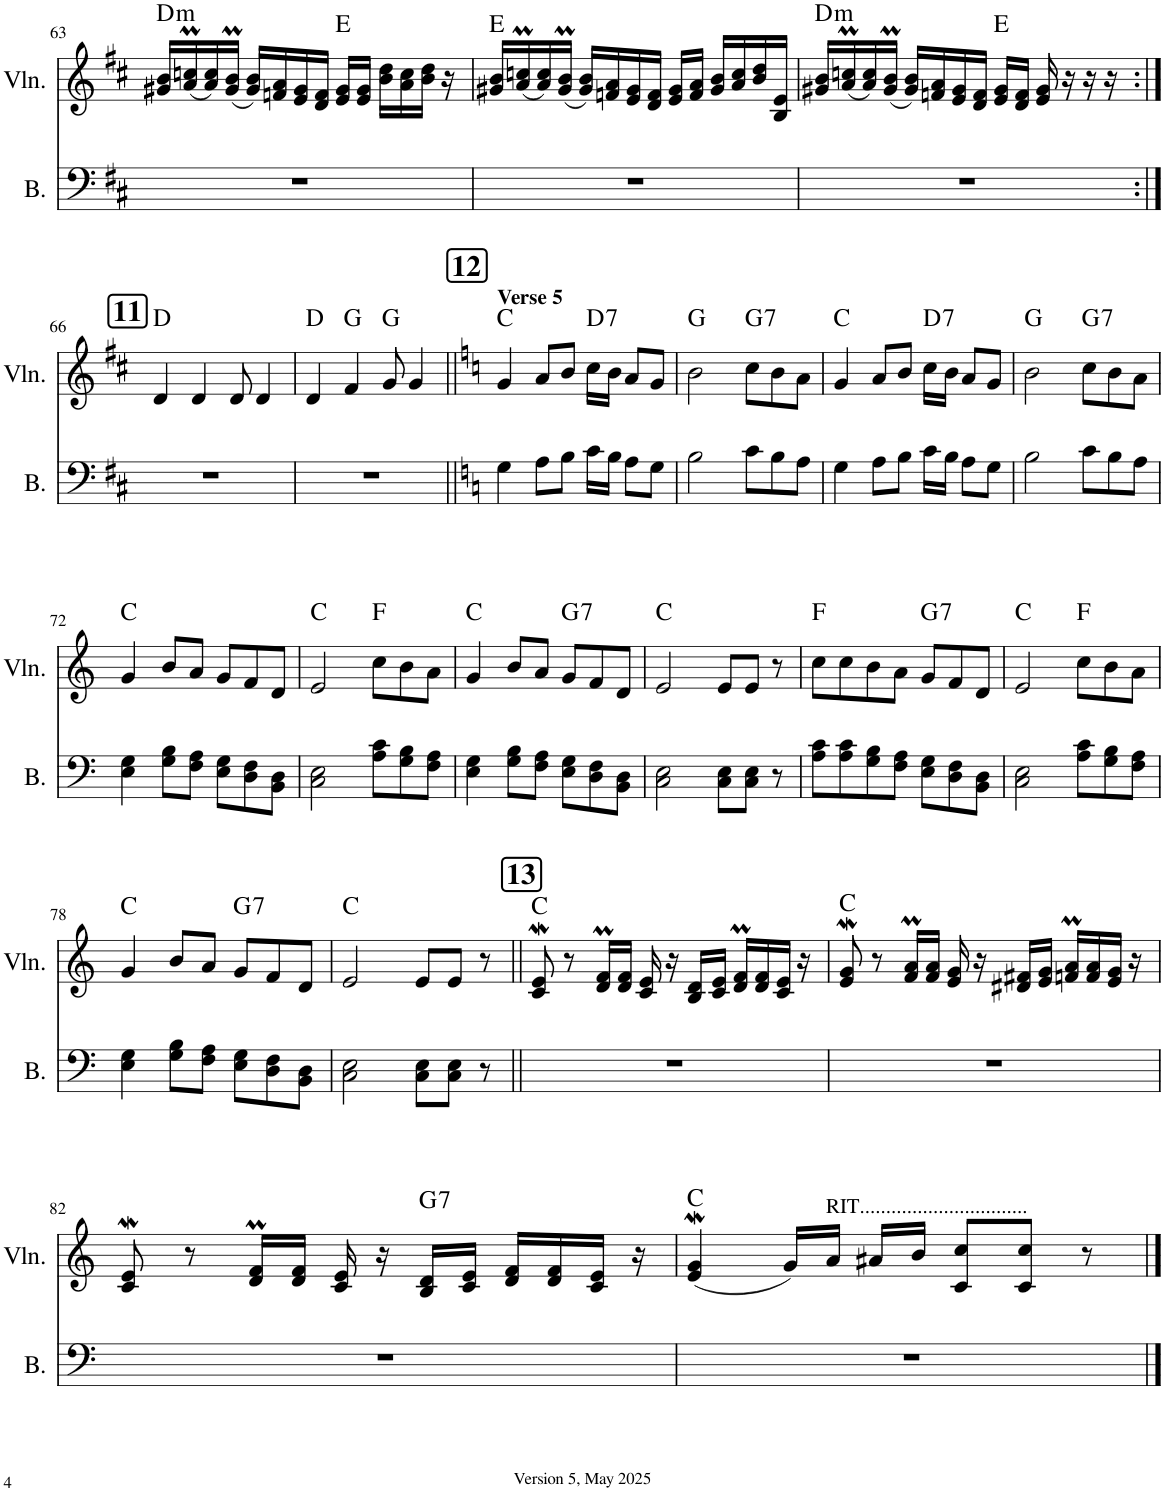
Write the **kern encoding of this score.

**kern	**kern	**harte
*part2	*part1	*part1
*staff2	*staff1	*
*I"Bass	*I"Violin	*
*I'B.	*I'Vln.	*
!!LO:PB:g=z
*clefF4	*clefG2	*
*k[f#c#]	*k[f#c#]	*
*M7/8	*M7/8	*
=63	=63	=63
!	!	!LO:H:kt=m
2..r	16g#X/ 16b/LL	D:min
.	(16a/M 16ccn/M	.
.	16a/ 16cc/)	.
.	(16g#/M 16b/MJJ	.
.	16g#/ 16b/LL)	.
.	16fn/ 16a/	.
.	16e/ 16g#/	.
.	16d/ 16f/JJ	.
.	16e/ 16g#/LL	E:maj
.	16e/ 16g#/JJ	.
.	16b\ 16dd\LL	.
.	16a\ 16cc\	.
.	16b\ 16dd\JJ	.
.	16r	.
=64	=64	=64
2..r	16g#X/ 16b/LL	E:maj
.	(16a/M 16ccn/M	.
.	16a/ 16cc/)	.
.	(16g#/M 16b/MJJ	.
.	16g#/ 16b/LL)	.
.	16fn/ 16a/	.
.	16e/ 16g#/	.
.	16d/ 16f/JJ	.
.	16e/ 16g#/LL	.
.	16f/ 16a/JJ	.
.	16g#/ 16b/LL	.
.	16a/ 16cc/	.
.	16b/ 16dd/	.
.	16B/ 16e/JJ	.
=65	=65	=65
!	!	!LO:H:kt=m
2..r	16g#X/ 16b/LL	D:min
.	(16a/M 16ccn/M	.
.	16a/ 16cc/)	.
.	(16g#/M 16b/MJJ	.
.	16g#/ 16b/LL)	.
.	16fn/ 16a/	.
.	16e/ 16g#/	.
.	16d/ 16f/JJ	.
.	16e/ 16g#/LL	E:maj
.	16d/ 16f/JJ	.
.	16e/ 16g#/	.
.	16r	.
.	16r	.
.	16r	.
!!LO:LB:g=z
!!LO:REH:place=s1:a:B:cj:fs=14:t=11
=66:|!	=66:|!	=66:|!
2..r	4d/	D:maj
.	4d/	.
.	8d/	.
.	4d/	.
=67	=67	=67
2..r	4d/	D:maj
.	4f#/	G:maj
.	8g/	G:maj
.	4g/	.
!!LO:REH:place=s1:a:B:cj:fs=14:t=12
=68||	=68||	=68||
*k[]	*k[]	*
!	!LO:TX:a:B:t=Verse 5	!
4G\	4g/	C:maj
8A\L	8a/L	.
8B\J	8b/J	.
!	!	!LO:H:kt=7
16c\LL	16cc\LL	D:7
16B\JJ	16b\JJ	.
8A\L	8a/L	.
8G\J	8g/J	.
=69	=69	=69
2B\	2b\	G:maj
!	!	!LO:H:kt=7
8c\L	8cc\L	G:7
8B\	8b\	.
8A\J	8a\J	.
=70	=70	=70
*k[]	*k[]	*
4G\	4g/	C:maj
8A\L	8a/L	.
8B\J	8b/J	.
!	!	!LO:H:kt=7
16c\LL	16cc\LL	D:7
16B\JJ	16b\JJ	.
8A\L	8a/L	.
8G\J	8g/J	.
=71	=71	=71
2B\	2b\	G:maj
!	!	!LO:H:kt=7
8c\L	8cc\L	G:7
8B\	8b\	.
8A\J	8a\J	.
!!LO:LB:g=z
=72	=72	=72
4E\ 4G\	4g/	C:maj
8G\ 8B\L	8b/L	.
8F\ 8A\J	8a/J	.
8E\ 8G\L	8g/L	.
8D\ 8F\	8f/	.
8BB\ 8D\J	8d/J	.
=73	=73	=73
2C\ 2E\	2e/	C:maj
8A\ 8c\L	8cc\L	F:maj
8G\ 8B\	8b\	.
8F\ 8A\J	8a\J	.
=74	=74	=74
4E\ 4G\	4g/	C:maj
8G\ 8B\L	8b/L	.
8F\ 8A\J	8a/J	.
!	!	!LO:H:kt=7
8E\ 8G\L	8g/L	G:7
8D\ 8F\	8f/	.
8BB\ 8D\J	8d/J	.
=75	=75	=75
2C\ 2E\	2e/	C:maj
8C\ 8E\L	8e/L	.
8C\ 8E\J	8e/J	.
8r	8r	.
=76	=76	=76
8A\ 8c\L	8cc\L	F:maj
8A\ 8c\	8cc\	.
8G\ 8B\	8b\	.
8F\ 8A\J	8a\J	.
!	!	!LO:H:kt=7
8E\ 8G\L	8g/L	G:7
8D\ 8F\	8f/	.
8BB\ 8D\J	8d/J	.
=77	=77	=77
2C\ 2E\	2e/	C:maj
8A\ 8c\L	8cc\L	F:maj
8G\ 8B\	8b\	.
8F\ 8A\J	8a\J	.
!!LO:LB:g=z
=78	=78	=78
4E\ 4G\	4g/	C:maj
8G\ 8B\L	8b/L	.
8F\ 8A\J	8a/J	.
!	!	!LO:H:kt=7
8E\ 8G\L	8g/L	G:7
8D\ 8F\	8f/	.
8BB\ 8D\J	8d/J	.
=79	=79	=79
2C\ 2E\	2e/	C:maj
8C\ 8E\L	8e/L	.
8C\ 8E\J	8e/J	.
8r	8r	.
!!LO:REH:place=s1:a:B:cj:fs=14:t=13
=80||	=80||	=80||
2..r	8c/M 8e/M	C:maj
.	8r	.
.	16d/M 16f/MLL	.
.	16d/ 16f/JJ	.
.	16c/ 16e/	.
.	16r	.
.	16B/ 16d/LL	.
.	16c/ 16e/JJ	.
.	16d/M 16f/MLL	.
.	16d/ 16f/	.
.	16c/ 16e/JJ	.
.	16r	.
=81	=81	=81
2..r	8e/m 8g/m	C:maj
.	8r	.
.	16f/M 16a/MLL	.
.	16f/ 16a/JJ	.
.	16e/ 16g/	.
.	16r	.
.	16d#X/ 16f#X/LL	.
.	16e/ 16g/JJ	.
.	16fn/M 16a/MLL	.
.	16f/ 16a/	.
.	16e/ 16g/JJ	.
.	16r	.
!!LO:LB:g=z
=82	=82	=82
2..r	8c/M 8e/M	.
.	8r	.
.	16d/M 16f/MLL	.
.	16d/ 16f/JJ	.
.	16c/ 16e/	.
.	16r	.
!	!	!LO:H:kt=7
.	16B/ 16d/LL	G:7
.	16c/ 16e/JJ	.
.	16d/ 16f/LL	.
.	16d/ 16f/	.
.	16c/ 16e/JJ	.
.	16r	.
=83	=83	=83
2..r	(4e/m 4g/m	C:maj
.	16g/LL)	.
!	!LO:TX:a:t=RIT................................	!
.	16a/JJ	.
.	16a#X/LL	.
.	16b/JJ	.
.	8c/ 8cc/L	.
.	8c/ 8cc/J	.
.	8r	.
==	==	==
*-	*-	*-
